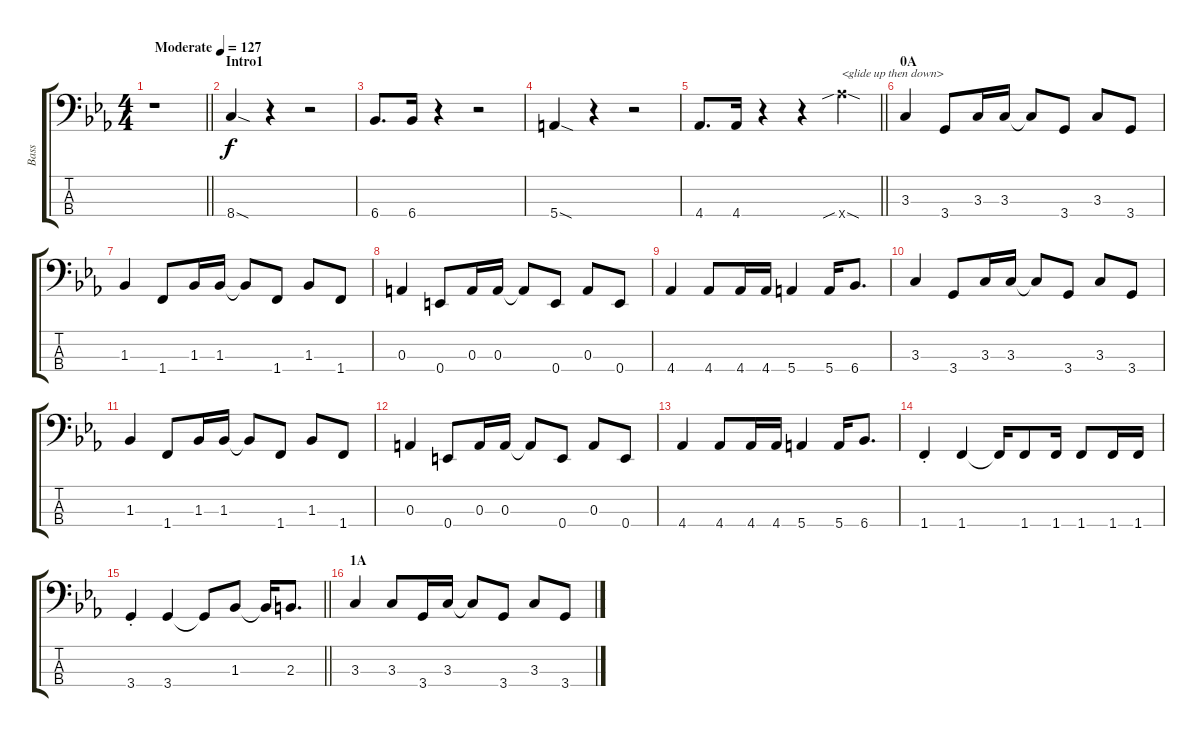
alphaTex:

\track ("Bass" "Bass") {instrument electricbassfinger}
\staff {score tabs}
\tuning (G2 D2 A1 E1) {hide}
\ts (4 4)
\tempo (127 "Moderate")
\clef f4
\barLineRight lightlight
\ks eb
r.1{dy f instrument electricbassfinger} |
\section ("" "Intro1")
8.4{sod}.4 r.4 r.2 |
6.4.8{d} 6.4.16 r.4 r.2 |
5.4{sod}.4 r.4 r.2 |
\barLineRight lightlight
4.4.8{d} 4.4.16 r.4 r.4 16.4{sib sod x}.4{txt "<glide up then down>"} |
\section ("" "0A")
3.3.4 3.4.8 3.3.16 3.3.16 3.3{t}.8 3.4.8 3.3.8 3.4.8 |
1.3.4 1.4.8 1.3.16 1.3.16 1.3{t}.8 1.4.8 1.3.8 1.4.8 |
0.3.4 0.4.8 0.3.16 0.3.16 0.3{t}.8 0.4.8 0.3.8 0.4.8 |
4.4.4 4.4.8 4.4.16 4.4.16 5.4.4 5.4.16 6.4.8{d} |
3.3.4 3.4.8 3.3.16 3.3.16 3.3{t}.8 3.4.8 3.3.8 3.4.8 |
1.3.4 1.4.8 1.3.16 1.3.16 1.3{t}.8 1.4.8 1.3.8 1.4.8 |
0.3.4 0.4.8 0.3.16 0.3.16 0.3{t}.8 0.4.8 0.3.8 0.4.8 |
4.4.4 4.4.8 4.4.16 4.4.16 5.4.4 5.4.16 6.4.8{d} |
1.4{st}.4 1.4.4 1.4{t}.16 1.4.8 1.4.16 1.4.8 1.4.16 1.4.16 |
\barLineRight lightlight
3.4{st}.4 3.4.4 3.4{t}.8 1.3.8 1.3{t}.16 2.3.8{d} |
\section ("" "1A")
3.3.4 3.3.8 3.4.16 3.3.16 3.3{t}.8 3.4.8 3.3.8 3.4.8
